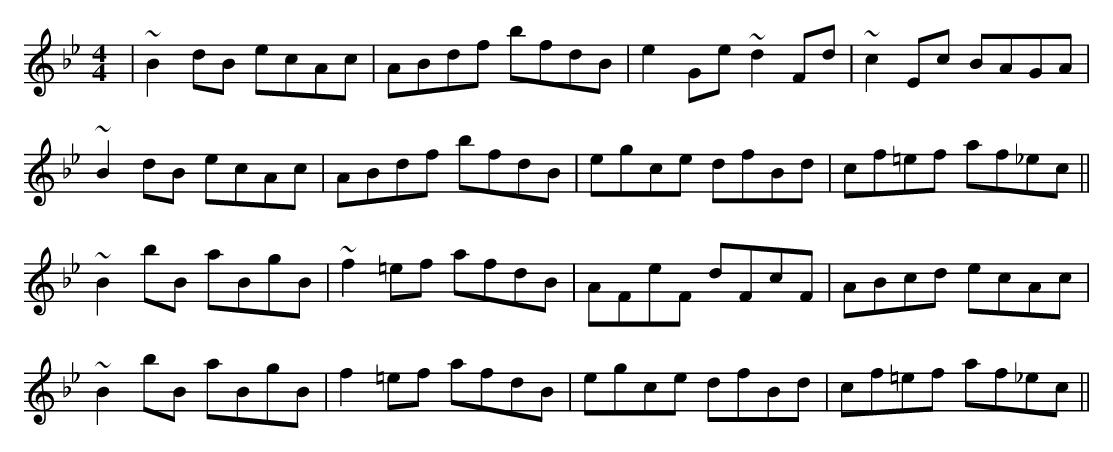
X:1
M:4/4
K:Gmin
|~B2 dB ecAc|ABdf bfdB|e2 Ge ~d2 Fd|~c2 Ec BAGA|
~B2 dB ecAc|ABdf bfdB|egce dfBd|cf=ef af_ec||
~B2 bB aBgB|~f2 =ef afdB|AFeF dFcF|ABcd ecAc|
~B2 bB aBgB|f2 =ef afdB|egce dfBd|cf=ef af_ec||
